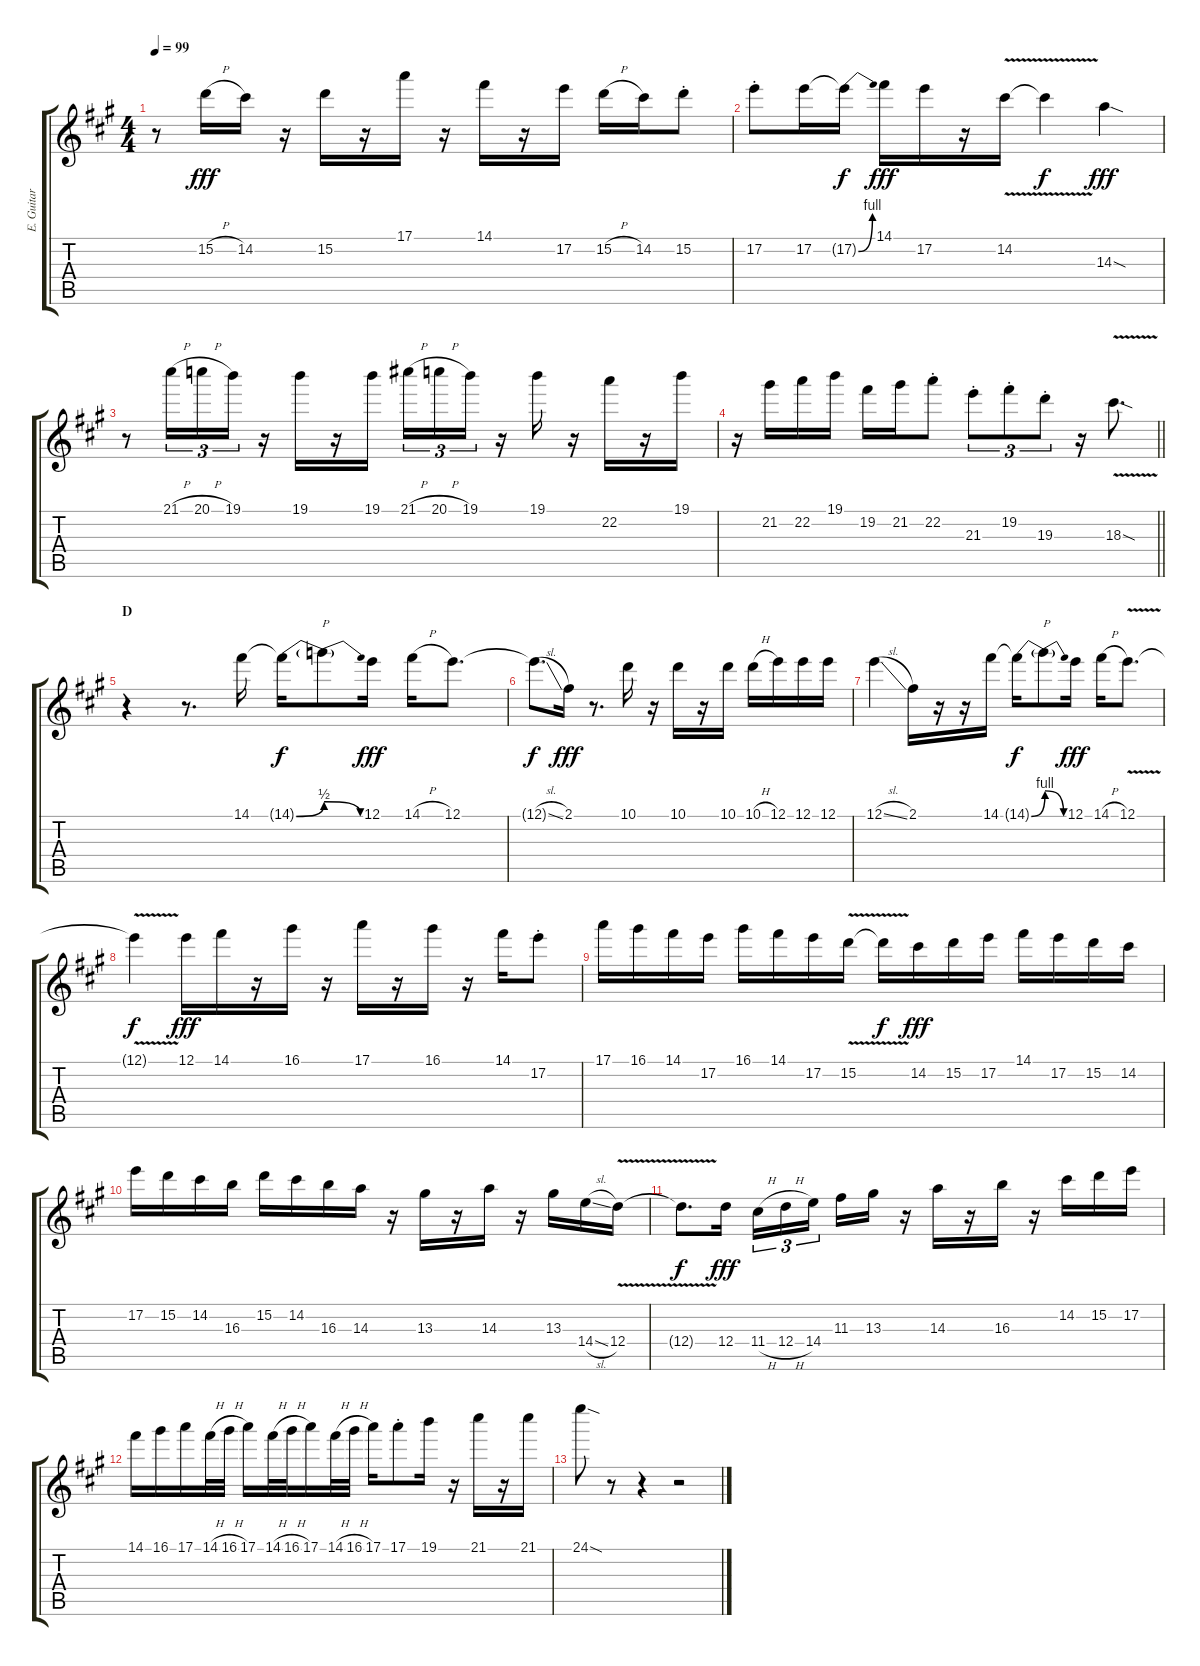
\track ("E. Guitar III" "E. Guitar ") {instrument overdrivenguitar}
\staff {score tabs}
\tuning (E4 B3 G3 D3 A2 E2) {hide}
\ts (4 4)
\tempo 99
\clef g2
\ks a
r.8{dy fff} 15.2{h}.16 14.2.16 r.16 15.2.16 r.16 17.1.16 r.16 14.1.16 r.16 17.2.16 15.2{h}.16 14.2.16 15.2{st}.8 |
17.2{st}.8 17.2.16 17.2{be (bend 0 0 60 4) t}.16{dy f} 14.1.16{dy fff} 17.2.16 r.16 14.2{v}.16 14.2{t}.4{dy f} 14.3{sod}.4{dy fff} |
r.8 21.1{h}.16{tu (3 2)} 20.1{h}.16{tu (3 2)} 19.1.16{tu (3 2)} r.16 19.1.16 r.16 19.1.16 21.1{h}.16{tu (3 2)} 20.1{h}.16{tu (3 2)} 19.1.16{tu (3 2)} r.16 19.1.16 r.16 22.2.16 r.16 19.1.16 |
\barLineRight lightlight
r.16 21.2.16 22.2.16 19.1.16 19.2.16 21.2.16 22.2{st}.8 21.3{st}.8{tu (3 2)} 19.2{st}.8{tu (3 2)} 19.3{st}.8{tu (3 2)} r.16 18.3{v sod}.8{d} |
\section ("" "D")
r.4 r.8{d} 14.1.16 14.1{be (bend 0 0 60 2) t}.16{dy f} 14.1{be (release 0 2 60 0) t}.8{txt "P"} 12.1.16{dy fff} 14.1{h}.16 12.1.8{d} |
12.1{sl t}.8{d dy f} 2.1.16{dy fff} r.8{d} 10.1.16 r.16 10.1.16 r.16 10.1.16 10.1{h}.16 12.1.16 12.1.16 12.1.16 |
12.1{sl}.4 2.1.16 r.16 r.16 14.1.16 14.1{be (bend 0 0 60 4) t}.16{dy f} 14.1{be (release 0 4 60 0) t}.8{txt "P"} 12.1.16{dy fff} 14.1{h}.16 12.1{v}.8{d} |
12.1{t}.4{dy f} 12.1.16{dy fff} 14.1.16 r.16 16.1.16 r.16 17.1.16 r.16 16.1.16 r.16 14.1.16 17.2{st}.8 |
17.1.16 16.1.16 14.1.16 17.2.16 16.1.16 14.1.16 17.2.16 15.2{v}.16 15.2{t}.16{dy f} 14.2.16{dy fff} 15.2.16 17.2.16 14.1.16 17.2.16 15.2.16 14.2.16 |
17.2.16 15.2.16 14.2.16 16.3.16 15.2.16 14.2.16 16.3.16 14.3.16 r.16 13.3.16 r.16 14.3.16 r.16 13.3.16 14.4{sl}.16 12.4{v}.16 |
12.4{t}.8{d dy f} 12.4.16{dy fff} 11.4{h}.16{tu (3 2)} 12.4{h}.16{tu (3 2)} 14.4.16{tu (3 2) beam splitsecondary} 11.3.16 13.3.16 r.16 14.3.16 r.16 16.3.16 r.16 14.2.16 15.2.16 17.2.16 |
14.1.16 16.1.16 17.1.16 14.1{h}.32 16.1{h}.32 17.1.16 14.1{h}.32 16.1{h}.32 17.1.16 14.1{h}.32 16.1{h}.32 17.1.16 17.1{st}.8 19.1.16 r.16 21.1.16 r.16 21.1.16 |
24.1{sod}.8 r.8 r.4 r.2
